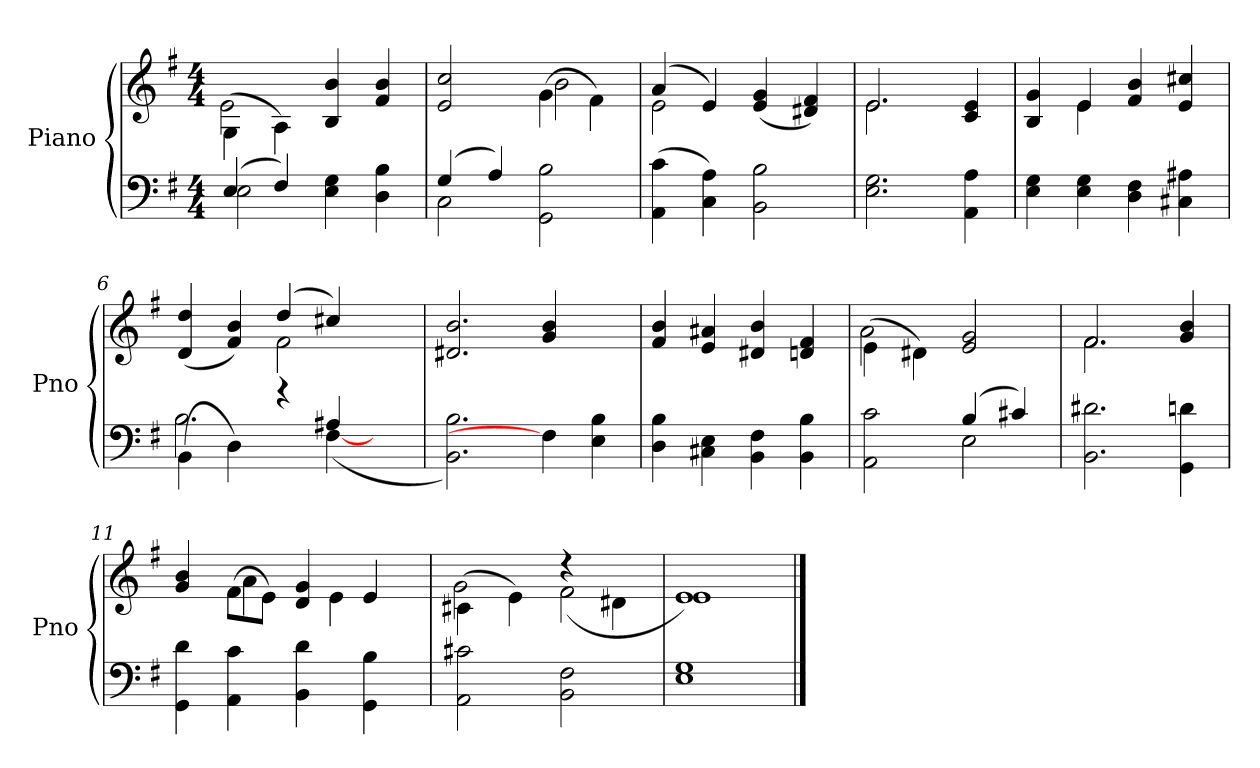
**kern	**kern
*part2	*part1
*staff2	*staff1
*I"Piano	*I"Piano
*I'Pno	*I'Pno
*clefF4	*clefG2
*k[f#]	*k[f#]
*G:	*G:
*M4/4	*M4/4
=1	=1
*^	*^
(>4E/	2E\	(<4G\	2e\
4F#/)	.	4A\)	.
4E\ 4G\	2ryy	4B/ 4b/	2ryy
4D\ 4B\	.	4f#/ 4b/	.
=2	=2	=2	=2
(>4G/	2C\	2e/ 2cc/	2ryy
4A/)	.	.	.
2GG\ 2B\	2ryy	(<4g\	2b\
.	.	4f#\)	.
*v	*v	*	*
=3	=3	=3
(>4AA\ 4c\	(>4a/	2e\
4C\ 4A\)	4e/)	.
2BB\ 2B\	(<4e/ 4g/	2ryy
.	4d#X/ 4f#/)	.
=4	=4	=4
2.E\ 2.G\	2.e/	2.e\
4AA\ 4A\	4c/ 4e/	4ryy
=5	=5	=5
4E\ 4G\	4B/ 4g/	4ryy
4E\ 4G\	4e/	4e\
4D\ 4F#\	4f#/ 4b/	2ryy
4C#X\ 4A#X\	4e/ 4cc#X/	.
=6	=6	=6
*^	*	*
(<4BB\	2.B\	(<4d/ 4dd/	2ryy
4D\)	.	4f#/ 4b/)	.
4r	.	(>4dd/	2f#\
4A#X/	(<[4F#\	4cc#X/)	.
4ryy	4ryy	4ryy	4ryy
*v	*v	*	*
*	*v	*v
!!LO:LB:g=z
=7	=7
2.BB\ 2.B\)	2.d#X/ 2.b/
4F#\]	4g/ 4b/
4E\ 4B\	4ryy
=8	=8
4D\ 4B\	4f#/ 4b/
4C#X\ 4E\	4e/ 4a#X/
4BB\ 4F#\	4d#X/ 4b/
4BB\ 4B\	4dn/ 4f#/
=9	=9
*^	*^
2AA\ 2c\	2ryy	(<4e\	2a\
.	.	4d#X\)	.
(>4B/	2E\	2e/ 2g/	2ryy
4c#X/)	.	.	.
*v	*v	*	*
=10	=10	=10
2.BB\ 2.d#X\	2.f#/	2.f#\
4GG\ 4dn\	4g/ 4b/	4ryy
=11	=11	=11
4GG\ 4d\	4g/ 4b/	4ryy
4AA\ 4c\	(<8f#\L	4a\
.	8e\J)	.
4BB\ 4d\	4d/ 4g/	8ryy
.	.	4e\
4GG\ 4B\	4e/	.
.	.	8ryy
=12	=12	=12
2AA\ 2c#X\	(<4c#X\	2g\
.	4e\)	.
2BB\ 2F#\	4r	(<2f#\
.	4d#X\	.
!!LO:LB:g=z	!!
=13	=13	=13
1E 1G	1e)	1e
*	*v	*v
==	==
*-	*-
